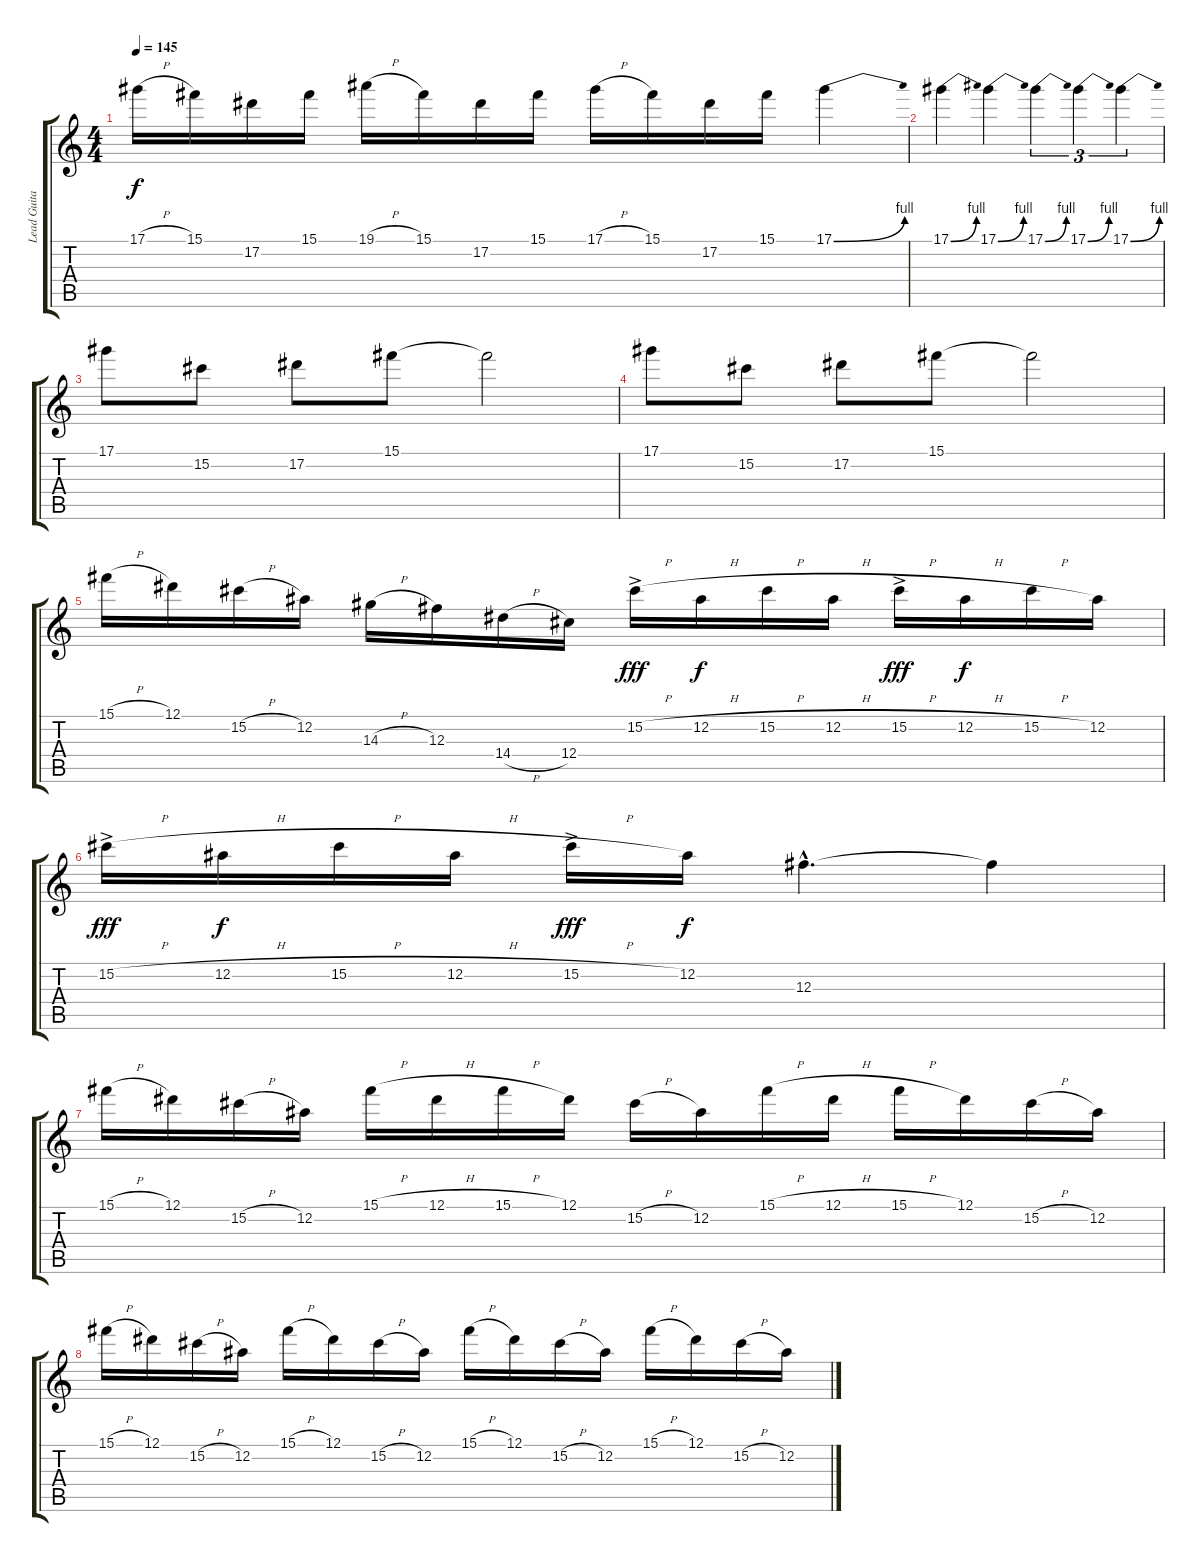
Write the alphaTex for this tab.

\track ("Lead Guitar" "Lead Guita") {instrument distortionguitar}
\staff {score tabs}
\tuning (Eb4 Bb3 Gb3 Db3 Ab2 Eb2) {hide}
\ts (4 4)
\tempo 145
\clef g2
\ks c
17.1{h}.16{dy f} 15.1.16 17.2.16 15.1.16 19.1{h}.16 15.1.16 17.2.16 15.1.16 17.1{h}.16 15.1.16 17.2.16 15.1.16 17.1{be (bend 0 0 60 4)}.4 |
17.1{be (bend 0 0 60 4)}.4 17.1{be (bend 0 0 60 4)}.4 17.1{be (bend 0 0 60 4)}.4{tu (3 2)} 17.1{be (bend 0 0 60 4)}.4{tu (3 2)} 17.1{be (bend 0 0 60 4)}.4{tu (3 2)} |
17.1.8 15.2.8 17.2.8 15.1.8 15.1{t}.2 |
17.1.8 15.2.8 17.2.8 15.1.8 15.1{t}.2 |
15.1{h}.16 12.1.16 15.2{h}.16 12.2.16 14.3{h}.16 12.3.16 14.4{h}.16 12.4.16 15.2{h ac}.16{dy fff} 12.2{h}.16{dy f} 15.2{h}.16 12.2{h}.16 15.2{h ac}.16{dy fff} 12.2{h}.16{dy f} 15.2{h}.16 12.2.16 |
15.2{h ac}.16{dy fff} 12.2{h}.16{dy f} 15.2{h}.16 12.2{h}.16 15.2{h ac}.16{dy fff} 12.2.16{dy f} 12.3{hac}.4{d} 12.3{t}.4 |
15.1{h}.16 12.1.16 15.2{h}.16 12.2.16 15.1{h}.16 12.1{h}.16 15.1{h}.16 12.1.16 15.2{h}.16 12.2.16 15.1{h}.16 12.1{h}.16 15.1{h}.16 12.1.16 15.2{h}.16 12.2.16 |
15.1{h}.16 12.1.16 15.2{h}.16 12.2.16 15.1{h}.16 12.1.16 15.2{h}.16 12.2.16 15.1{h}.16 12.1.16 15.2{h}.16 12.2.16 15.1{h}.16 12.1.16 15.2{h}.16 12.2.16
